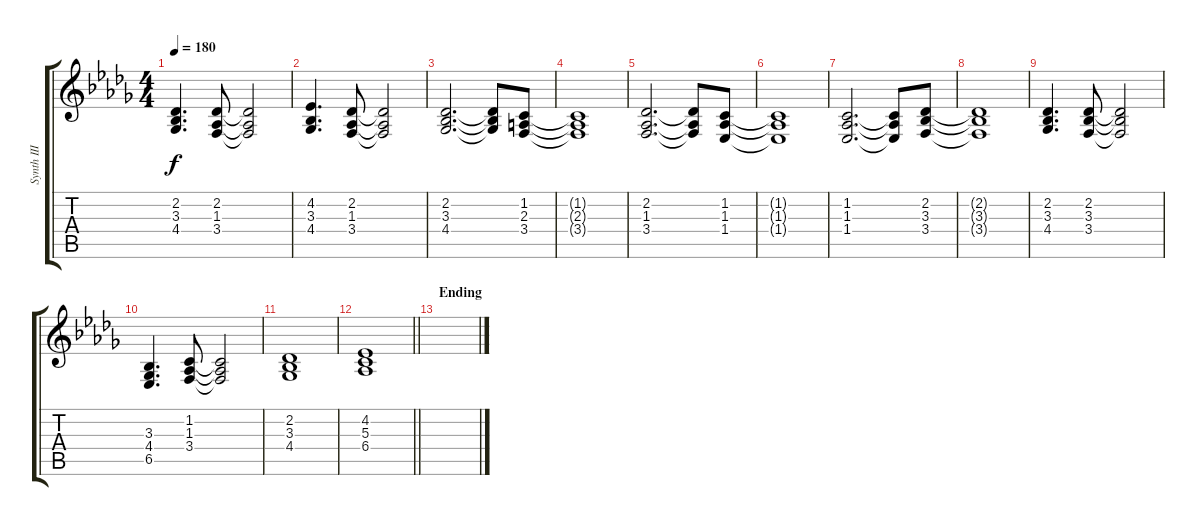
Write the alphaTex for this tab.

\track ("Synth III (Kotobuki Tsumugi)" "Synth III ") {instrument drawbarorgan}
\staff {score tabs}
\tuning (E4 B3 G3 D3 A2 E2) {hide}
\ts (4 4)
\tempo 180
\clef g2
\ks db
(2.2 3.3 4.4).4{d dy f} (2.2 1.3 3.4).8 (2.2{t} 1.3{t} 3.4{t}).2 |
(4.2 3.3 4.4).4{d} (2.2 1.3 3.4).8 (2.2{t} 1.3{t} 3.4{t}).2 |
(2.2 3.3 4.4).2{d} (2.2{t} 3.3{t} 4.4{t}).8 (1.2 2.3 3.4).8 |
(1.2{t} 2.3{t} 3.4{t}).1 |
(2.2 1.3 3.4).2{d} (2.2{t} 1.3{t} 3.4{t}).8 (1.2 1.3 1.4).8 |
(1.2{t} 1.3{t} 1.4{t}).1 |
(1.2 1.3 1.4).2{d} (1.2{t} 1.3{t} 1.4{t}).8 (2.2 3.3 3.4).8 |
(2.2{t} 3.3{t} 3.4{t}).1 |
(2.2 3.3 4.4).4{d} (2.2 3.3 3.4).8 (2.2{t} 3.3{t} 3.4{t}).2 |
(3.3 4.4 6.5).4{d} (1.2 1.3 3.4).8 (1.2{t} 1.3{t} 3.4{t}).2 |
(2.2 3.3 4.4).1 |
\barLineRight lightlight
(4.2 5.3 6.4).1 |
\section ("" "Ending")
